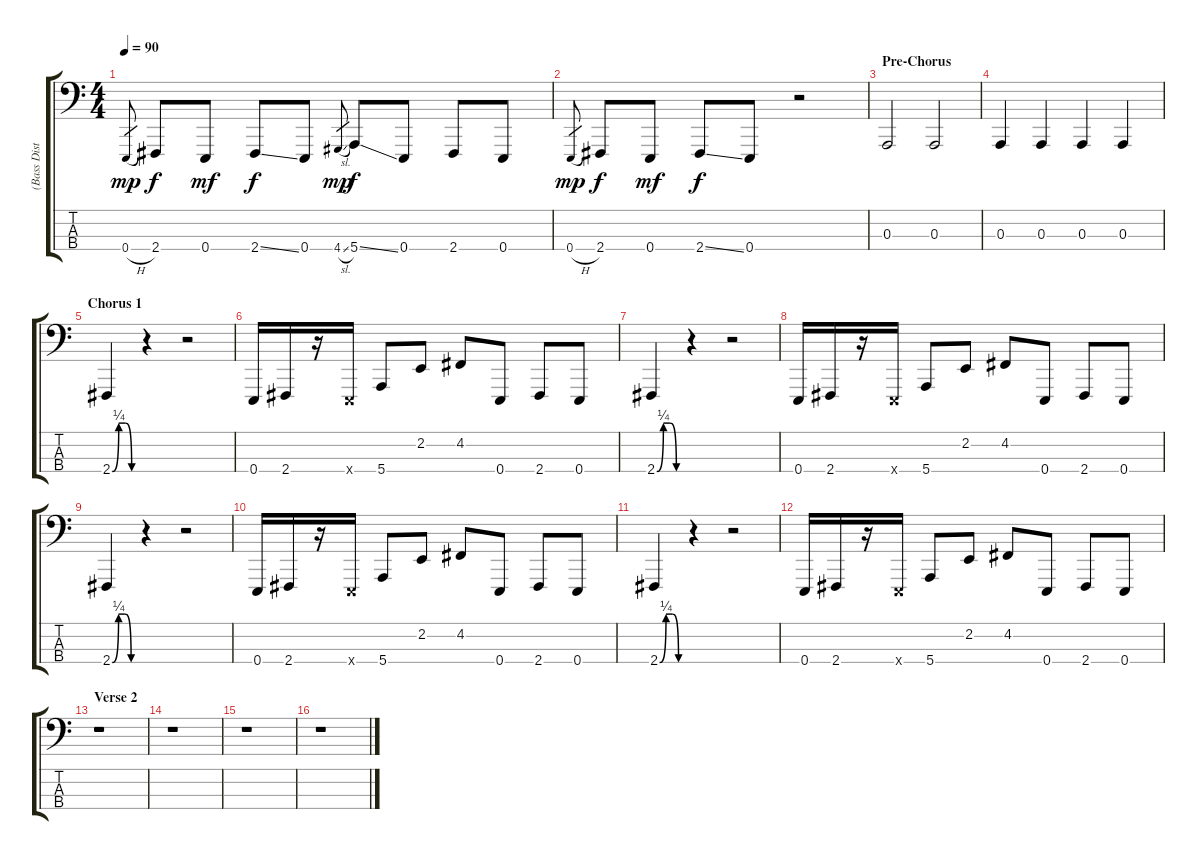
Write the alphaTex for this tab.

\track ("(Bass Distorsion)" "(Bass Dist") {instrument lead8bassandlead}
\staff {score tabs}
\tuning (G2 D2 A1 E1) {hide}
\ts (4 4)
\tempo 90
\clef f4
\ks c
0.4{h}.8{gr dy mp} 2.4.8{dy f} 0.4.8{dy mf} 2.4{ss}.8{dy f} 0.4.8 4.4{sl}.8{gr dy mp} 5.4{ss}.8{dy f} 0.4.8 2.4.8 0.4.8 |
0.4{h}.8{gr dy mp} 2.4.8{dy f} 0.4.8{dy mf} 2.4{ss}.8{dy f} 0.4.8 r.2 |
\section ("" "Pre-Chorus")
0.3.2 0.3.2 |
0.3.4 0.3.4 0.3.4 0.3.4 |
\section ("" "Chorus 1")
2.4{be (custom 0 0 15 1 30 1 45 0 60 0)}.4 r.4 r.2 |
0.4.16 2.4.16 r.16 0.4{x}.16 5.4.8 2.2.8 4.2.8 0.4.8 2.4.8 0.4.8 |
2.4{be (custom 0 0 15 1 30 1 45 0 60 0)}.4 r.4 r.2 |
0.4.16 2.4.16 r.16 0.4{x}.16 5.4.8 2.2.8 4.2.8 0.4.8 2.4.8 0.4.8 |
2.4{be (custom 0 0 15 1 30 1 45 0 60 0)}.4 r.4 r.2 |
0.4.16 2.4.16 r.16 0.4{x}.16 5.4.8 2.2.8 4.2.8 0.4.8 2.4.8 0.4.8 |
2.4{be (custom 0 0 15 1 30 1 45 0 60 0)}.4 r.4 r.2 |
0.4.16 2.4.16 r.16 0.4{x}.16 5.4.8 2.2.8 4.2.8 0.4.8 2.4.8 0.4.8 |
\section ("" "Verse 2")
r.1 |
r.1 |
r.1 |
r.1
